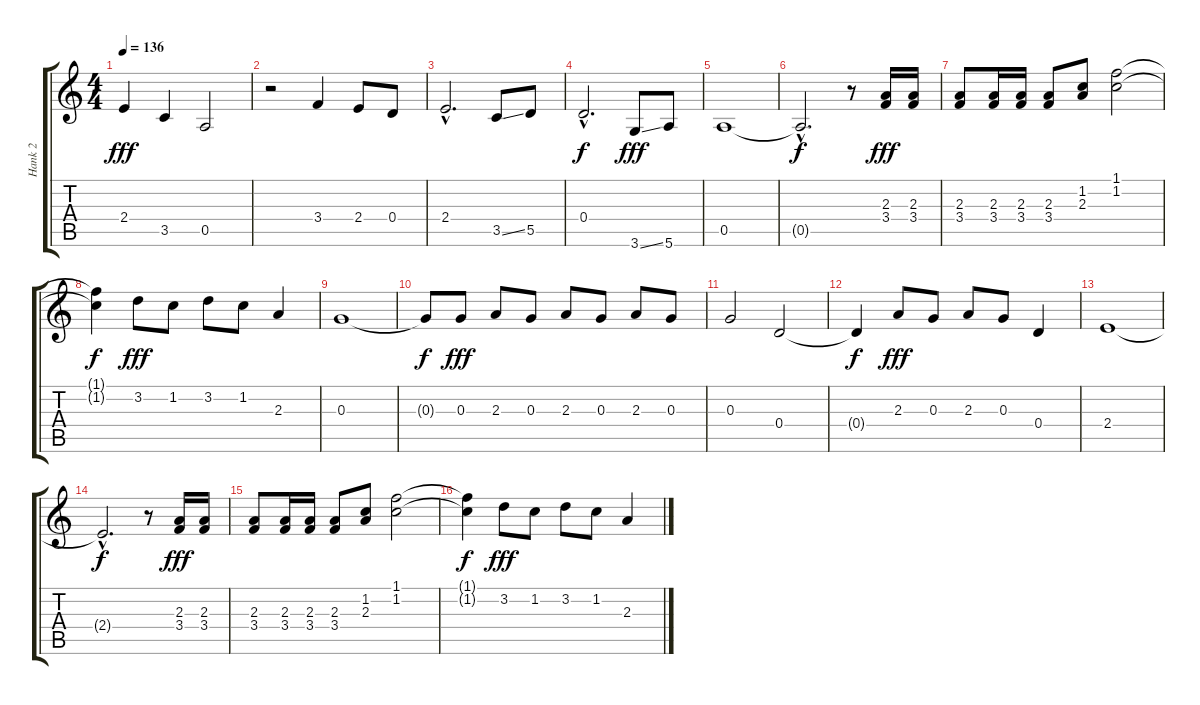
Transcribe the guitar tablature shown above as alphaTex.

\track ("Hank 2" "Hank 2") {instrument electricguitarjazz}
\staff {score tabs}
\tuning (E4 B3 G3 D3 A2 E2) {hide}
\ts (4 4)
\tempo 136
\clef g2
\ks c
2.4.4{dy fff} 3.5.4 0.5.2 |
r.2 3.4.4 2.4.8 0.4.8 |
2.4{hac}.2{d} 3.5{ss}.8 5.5.8 |
0.4{hac}.2{d dy f} 3.6{ss}.8{dy fff} 5.6.8 |
0.5.1 |
0.5{hac t}.2{d dy f} r.8 (2.3 3.4).16{dy fff} (2.3 3.4).16 |
(2.3 3.4).8 (2.3 3.4).16 (2.3 3.4).16 (2.3 3.4).8 (1.2 2.3).8 (1.1 1.2).2 |
(1.1{t} 1.2{t}).4{dy f} 3.2.8{dy fff} 1.2.8 3.2.8 1.2.8 2.3.4 |
0.3.1 |
0.3{t}.8{dy f} 0.3.8{dy fff} 2.3.8 0.3.8 2.3.8 0.3.8 2.3.8 0.3.8 |
0.3.2 0.4.2 |
0.4{t}.4{dy f} 2.3.8{dy fff} 0.3.8 2.3.8 0.3.8 0.4.4 |
2.4.1 |
2.4{hac t}.2{d dy f} r.8 (2.3 3.4).16{dy fff} (2.3 3.4).16 |
(2.3 3.4).8 (2.3 3.4).16 (2.3 3.4).16 (2.3 3.4).8 (1.2 2.3).8 (1.1 1.2).2 |
(1.1{t} 1.2{t}).4{dy f} 3.2.8{dy fff} 1.2.8 3.2.8 1.2.8 2.3.4
